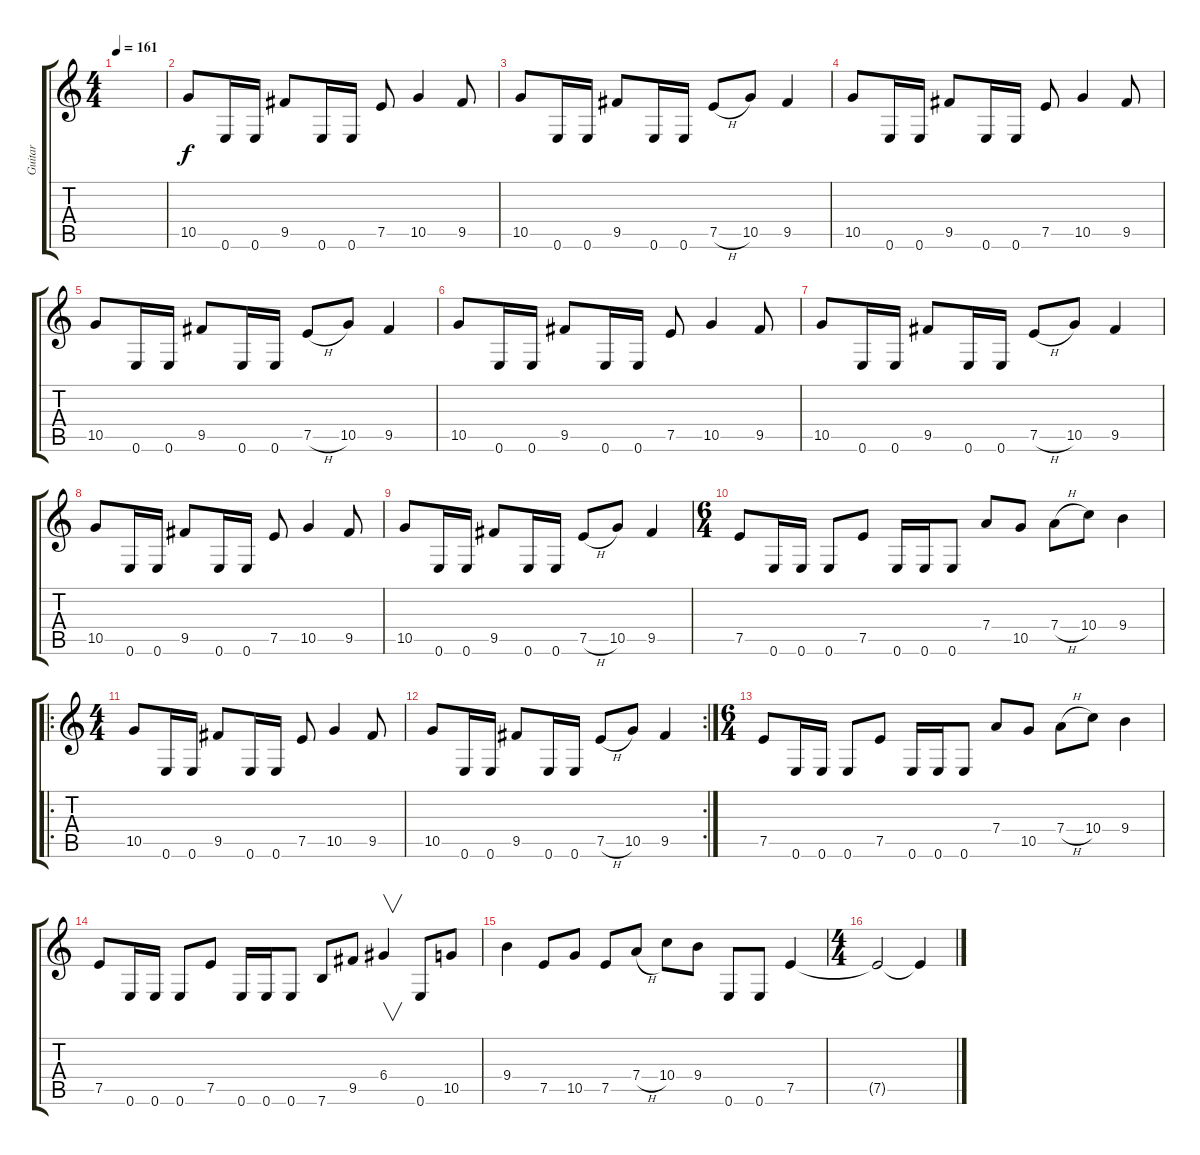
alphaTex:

\track ("Guitar" "Guitar") {instrument distortionguitar}
\staff {score tabs}
\tuning (E4 B3 G3 D3 A2 E2) {hide}
\ts (4 4)
\tempo 161
\clef g2
\ks c
|
10.5.8 0.6.16 0.6.16 9.5.8 0.6.16 0.6.16 7.5.8 10.5.4 9.5.8 |
10.5.8 0.6.16 0.6.16 9.5.8 0.6.16 0.6.16 7.5{h}.8 10.5.8 9.5.4 |
10.5.8 0.6.16 0.6.16 9.5.8 0.6.16 0.6.16 7.5.8 10.5.4 9.5.8 |
10.5.8 0.6.16 0.6.16 9.5.8 0.6.16 0.6.16 7.5{h}.8 10.5.8 9.5.4 |
10.5.8 0.6.16 0.6.16 9.5.8 0.6.16 0.6.16 7.5.8 10.5.4 9.5.8 |
10.5.8 0.6.16 0.6.16 9.5.8 0.6.16 0.6.16 7.5{h}.8 10.5.8 9.5.4 |
10.5.8 0.6.16 0.6.16 9.5.8 0.6.16 0.6.16 7.5.8 10.5.4 9.5.8 |
10.5.8 0.6.16 0.6.16 9.5.8 0.6.16 0.6.16 7.5{h}.8 10.5.8 9.5.4 |
\ts (6 4)
7.5.8 0.6.16 0.6.16 0.6.8 7.5.8 0.6.16 0.6.16 0.6.8 7.4.8 10.5.8 7.4{h}.8 10.4.8 9.4.4 |
\ro
\ts (4 4)
10.5.8 0.6.16 0.6.16 9.5.8 0.6.16 0.6.16 7.5.8 10.5.4 9.5.8 |
\rc 2
10.5.8 0.6.16 0.6.16 9.5.8 0.6.16 0.6.16 7.5{h}.8 10.5.8 9.5.4 |
\ts (6 4)
7.5.8 0.6.16 0.6.16 0.6.8 7.5.8 0.6.16 0.6.16 0.6.8 7.4.8 10.5.8 7.4{h}.8 10.4.8 9.4.4 |
7.5.8 0.6.16 0.6.16 0.6.8 7.5.8 0.6.16 0.6.16 0.6.8 7.6.8 9.5.8 6.4.4{v} 0.6.8 10.5.8 |
9.4.4 7.5.8 10.5.8 7.5.8 7.4{h}.8 10.4.8 9.4.8 0.6.8 0.6.8 7.5.4 |
\ts (4 4)
7.5{t}.2 7.5{t}.4
